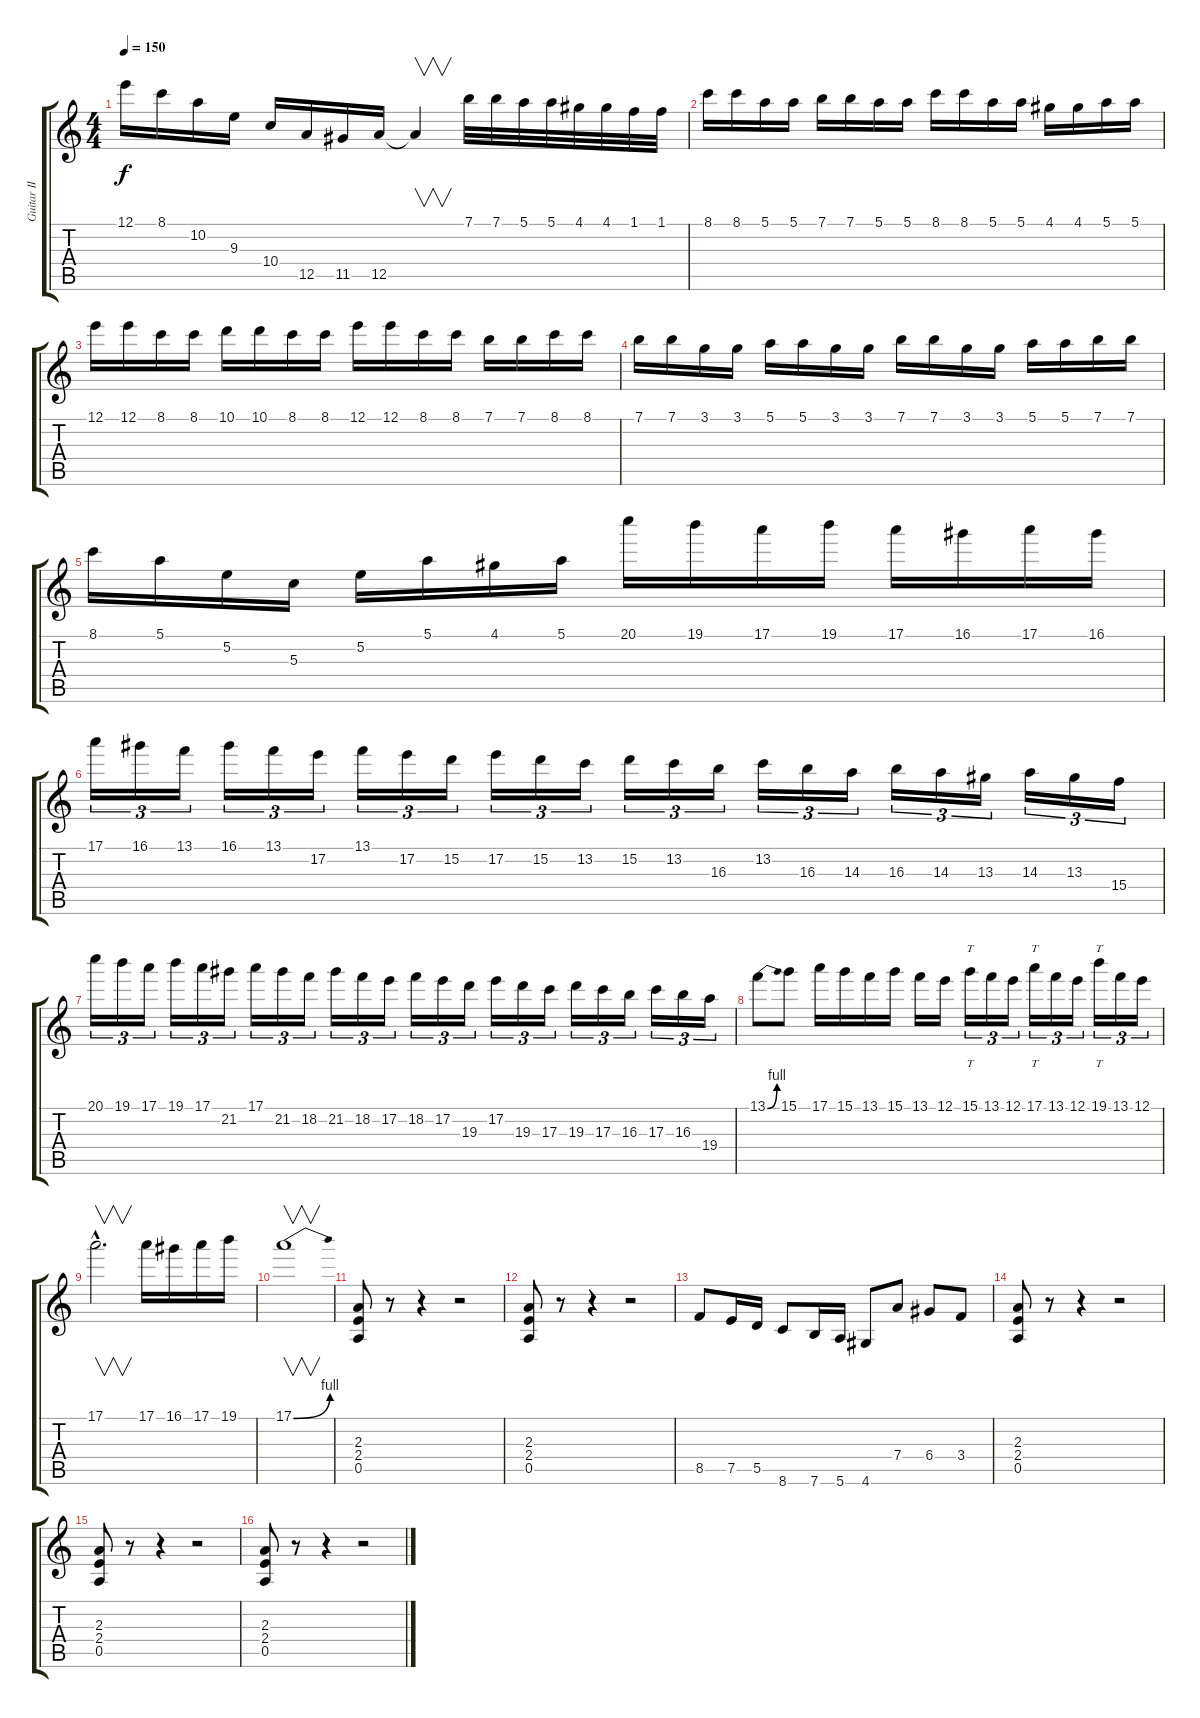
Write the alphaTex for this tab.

\track ("Guitar II" "Guitar II") {instrument distortionguitar}
\staff {score tabs}
\tuning (E4 B3 G3 D3 A2 E2) {hide}
\ts (4 4)
\tempo 150
\clef g2
\ks c
12.1.16{dy f} 8.1.16 10.2.16 9.3.16 10.4.16 12.5.16 11.5.16 12.5.16 12.5{t}.4{v} 7.1.32 7.1.32 5.1.32 5.1.32 4.1.32 4.1.32 1.1.32 1.1.32 |
8.1.16 8.1.16 5.1.16 5.1.16 7.1.16 7.1.16 5.1.16 5.1.16 8.1.16 8.1.16 5.1.16 5.1.16 4.1.16 4.1.16 5.1.16 5.1.16 |
12.1.16 12.1.16 8.1.16 8.1.16 10.1.16 10.1.16 8.1.16 8.1.16 12.1.16 12.1.16 8.1.16 8.1.16 7.1.16 7.1.16 8.1.16 8.1.16 |
7.1.16 7.1.16 3.1.16 3.1.16 5.1.16 5.1.16 3.1.16 3.1.16 7.1.16 7.1.16 3.1.16 3.1.16 5.1.16 5.1.16 7.1.16 7.1.16 |
8.1.16 5.1.16 5.2.16 5.3.16 5.2.16 5.1.16 4.1.16 5.1.16 20.1.16 19.1.16 17.1.16 19.1.16 17.1.16 16.1.16 17.1.16 16.1.16 |
17.1.16{tu (3 2)} 16.1.16{tu (3 2)} 13.1.16{tu (3 2)} 16.1.16{tu (3 2)} 13.1.16{tu (3 2)} 17.2.16{tu (3 2)} 13.1.16{tu (3 2)} 17.2.16{tu (3 2)} 15.2.16{tu (3 2)} 17.2.16{tu (3 2)} 15.2.16{tu (3 2)} 13.2.16{tu (3 2)} 15.2.16{tu (3 2)} 13.2.16{tu (3 2)} 16.3.16{tu (3 2)} 13.2.16{tu (3 2)} 16.3.16{tu (3 2)} 14.3.16{tu (3 2)} 16.3.16{tu (3 2)} 14.3.16{tu (3 2)} 13.3.16{tu (3 2)} 14.3.16{tu (3 2)} 13.3.16{tu (3 2)} 15.4.16{tu (3 2)} |
20.1.16{tu (3 2)} 19.1.16{tu (3 2)} 17.1.16{tu (3 2)} 19.1.16{tu (3 2)} 17.1.16{tu (3 2)} 21.2.16{tu (3 2)} 17.1.16{tu (3 2)} 21.2.16{tu (3 2)} 18.2.16{tu (3 2)} 21.2.16{tu (3 2)} 18.2.16{tu (3 2)} 17.2.16{tu (3 2)} 18.2.16{tu (3 2)} 17.2.16{tu (3 2)} 19.3.16{tu (3 2)} 17.2.16{tu (3 2)} 19.3.16{tu (3 2)} 17.3.16{tu (3 2)} 19.3.16{tu (3 2)} 17.3.16{tu (3 2)} 16.3.16{tu (3 2)} 17.3.16{tu (3 2)} 16.3.16{tu (3 2)} 19.4.16{tu (3 2)} |
13.1{be (bend 0 0 60 4)}.8 15.1.8 17.1.16 15.1.16 13.1.16 15.1.16 13.1.16 12.1.16 15.1.16{tt tu (3 2)} 13.1.16{tu (3 2)} 12.1.16{tu (3 2)} 17.1.16{tt tu (3 2)} 13.1.16{tu (3 2)} 12.1.16{tu (3 2)} 19.1.16{tt tu (3 2)} 13.1.16{tu (3 2)} 12.1.16{tu (3 2)} |
17.1{hac}.2{v d} 17.1.16 16.1.16 17.1.16 19.1.16 |
17.1{be (bend 0 0 60 4)}.1{v} |
(2.3 2.4 0.5).8 r.8 r.4 r.2 |
(2.3 2.4 0.5).8 r.8 r.4 r.2 |
8.5.8 7.5.16 5.5.16 8.6.8 7.6.16 5.6.16 4.6.8 7.4.8 6.4.8 3.4.8 |
(2.3 2.4 0.5).8 r.8 r.4 r.2 |
(2.3 2.4 0.5).8 r.8 r.4 r.2 |
(2.3 2.4 0.5).8 r.8 r.4 r.2
